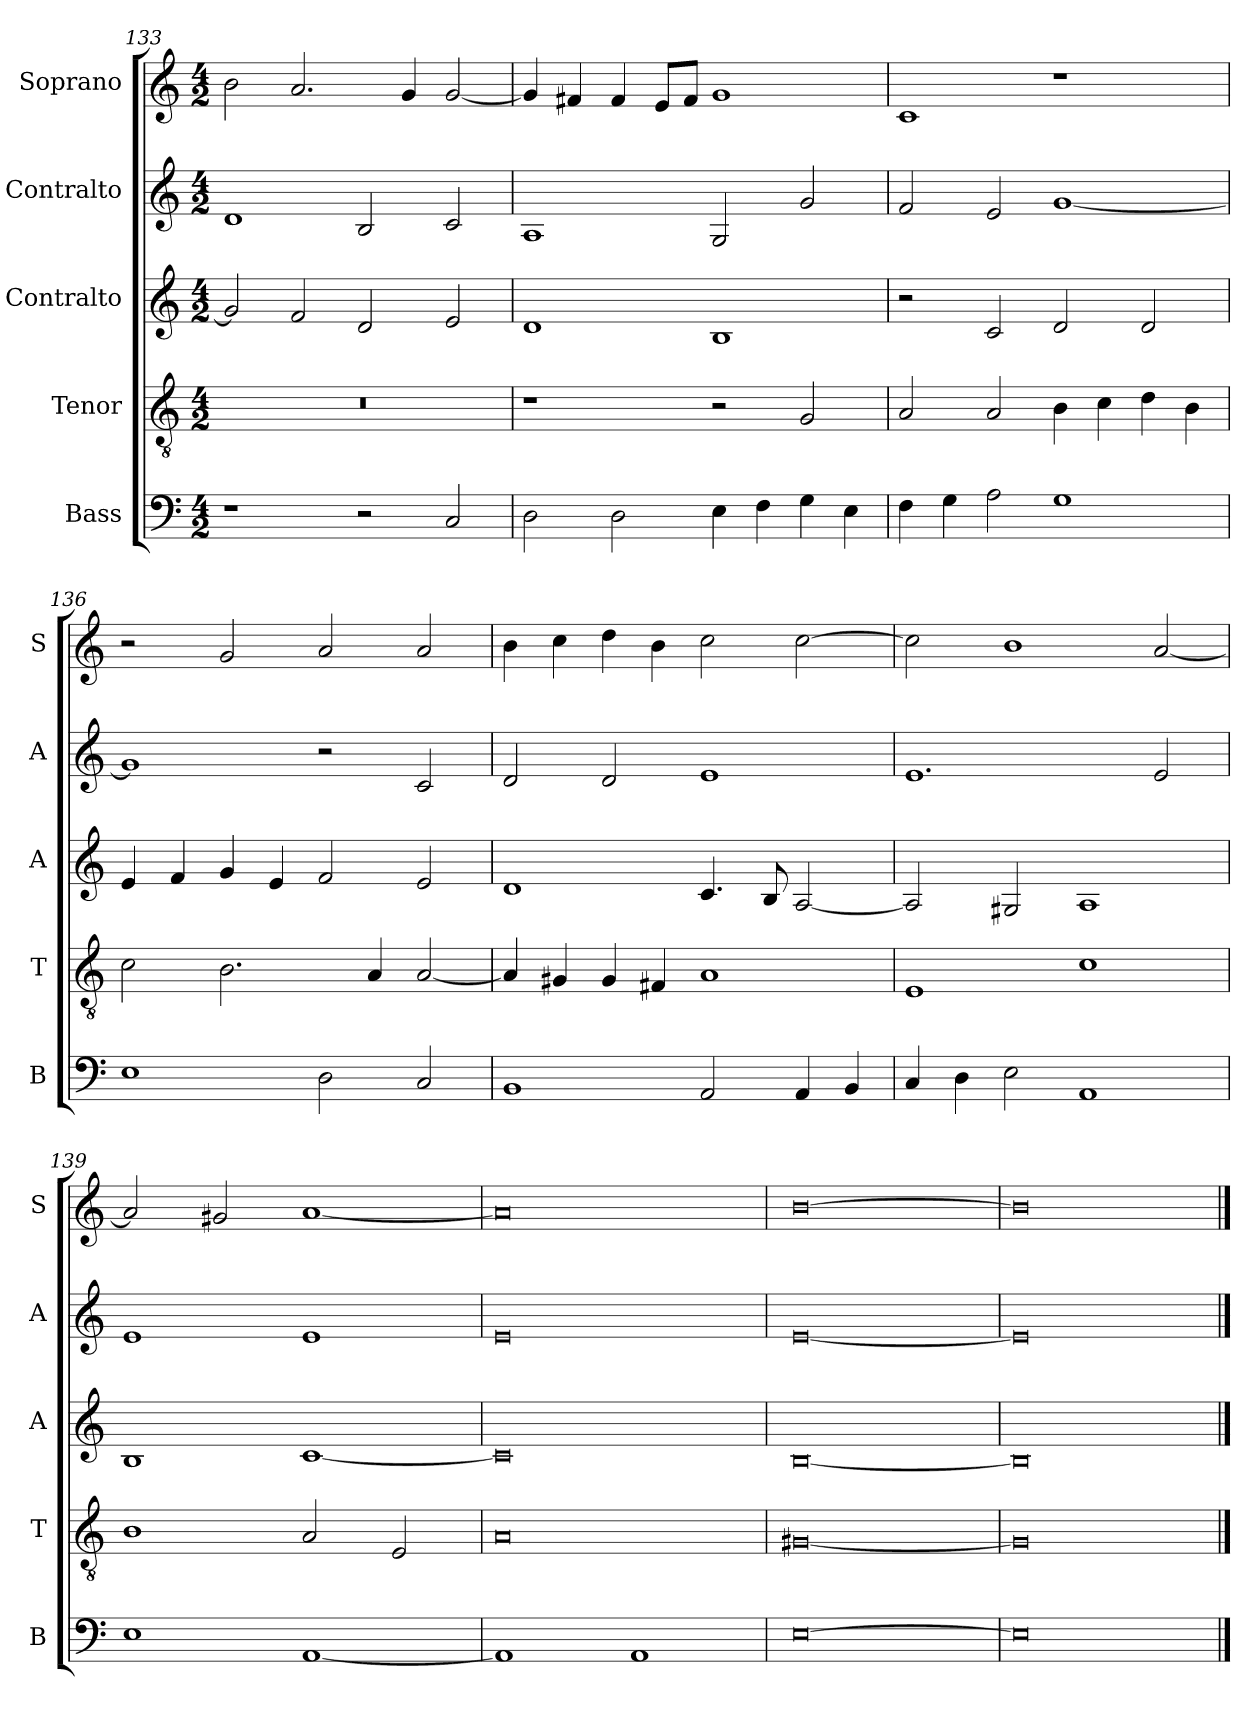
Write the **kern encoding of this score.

**kern	**kern	**kern	**kern	**kern
*part5	*part4	*part3	*part2	*part1
*staff5	*staff4	*staff3	*staff2	*staff1
*I"Bass	*I"Tenor	*I"Contralto	*I"Contralto	*I"Soprano
*I'B	*I'T	*I'A	*I'A	*I'S
*clefF4	*clefGv2	*clefG2	*clefG2	*clefG2
*k[]	*k[]	*k[]	*k[]	*k[]
*E:phr	*E:phr	*E:phr	*E:phr	*E:phr
*M4/2	*M4/2	*M4/2	*M4/2	*M4/2
=133	=133	=133	=133	=133
1r	0r	2g]	1d	2b
.	.	2f	.	2.a
2r	.	2d	2B	.
.	.	.	.	4g
2C	.	2e	2c	[2g
=134	=134	=134	=134	=134
2D	1r	1d	1A	4g]
.	.	.	.	4f#X
2D	.	.	.	4f#
.	.	.	.	8e/L
.	.	.	.	8f#/J
4E	2r	1B	2G	1g
4F	.	.	.	.
4G	2G	.	2g	.
4E	.	.	.	.
=135	=135	=135	=135	=135
4F	2A	2r	2f	1c
4G	.	.	.	.
2A	2A	2c	2e	.
1G	4B	2d	[1g	1r
.	4c	.	.	.
.	4d	2d	.	.
.	4B	.	.	.
=136	=136	=136	=136	=136
1E	2c	4e	1g]	2r
.	.	4f	.	.
.	2.B	4g	.	2g
.	.	4e	.	.
2D	.	2f	2r	2a
.	4A	.	.	.
2C	[2A	2e	2c	2a
=137	=137	=137	=137	=137
1BB	4A]	1d	2d	4b
.	4G#X	.	.	4cc
.	4G#	.	2d	4dd
.	4F#X	.	.	4b
2AA	1A	4.c	1e	2cc
.	.	8B	.	.
4AA	.	[2A	.	[2cc
4BB	.	.	.	.
=138	=138	=138	=138	=138
4C	1E	2A]	1.e	2cc]
4D	.	.	.	.
2E	.	2G#X	.	1b
1AA	1c	1A	.	.
.	.	.	2e	[2a
=139	=139	=139	=139	=139
1E	1B	1B	1e	2a]
.	.	.	.	2g#X
[1AA	2A	[1c	1e	[1a
.	2E	.	.	.
=140	=140	=140	=140	=140
1AA]	0A	0c]	0e	0a]
1AA	.	.	.	.
=141	=141	=141	=141	=141
[0E	[0G#X	[0B	[0e	[0b
=142	=142	=142	=142	=142
0E]	0G#]	0B]	0e]	0b]
==	==	==	==	==
*-	*-	*-	*-	*-
